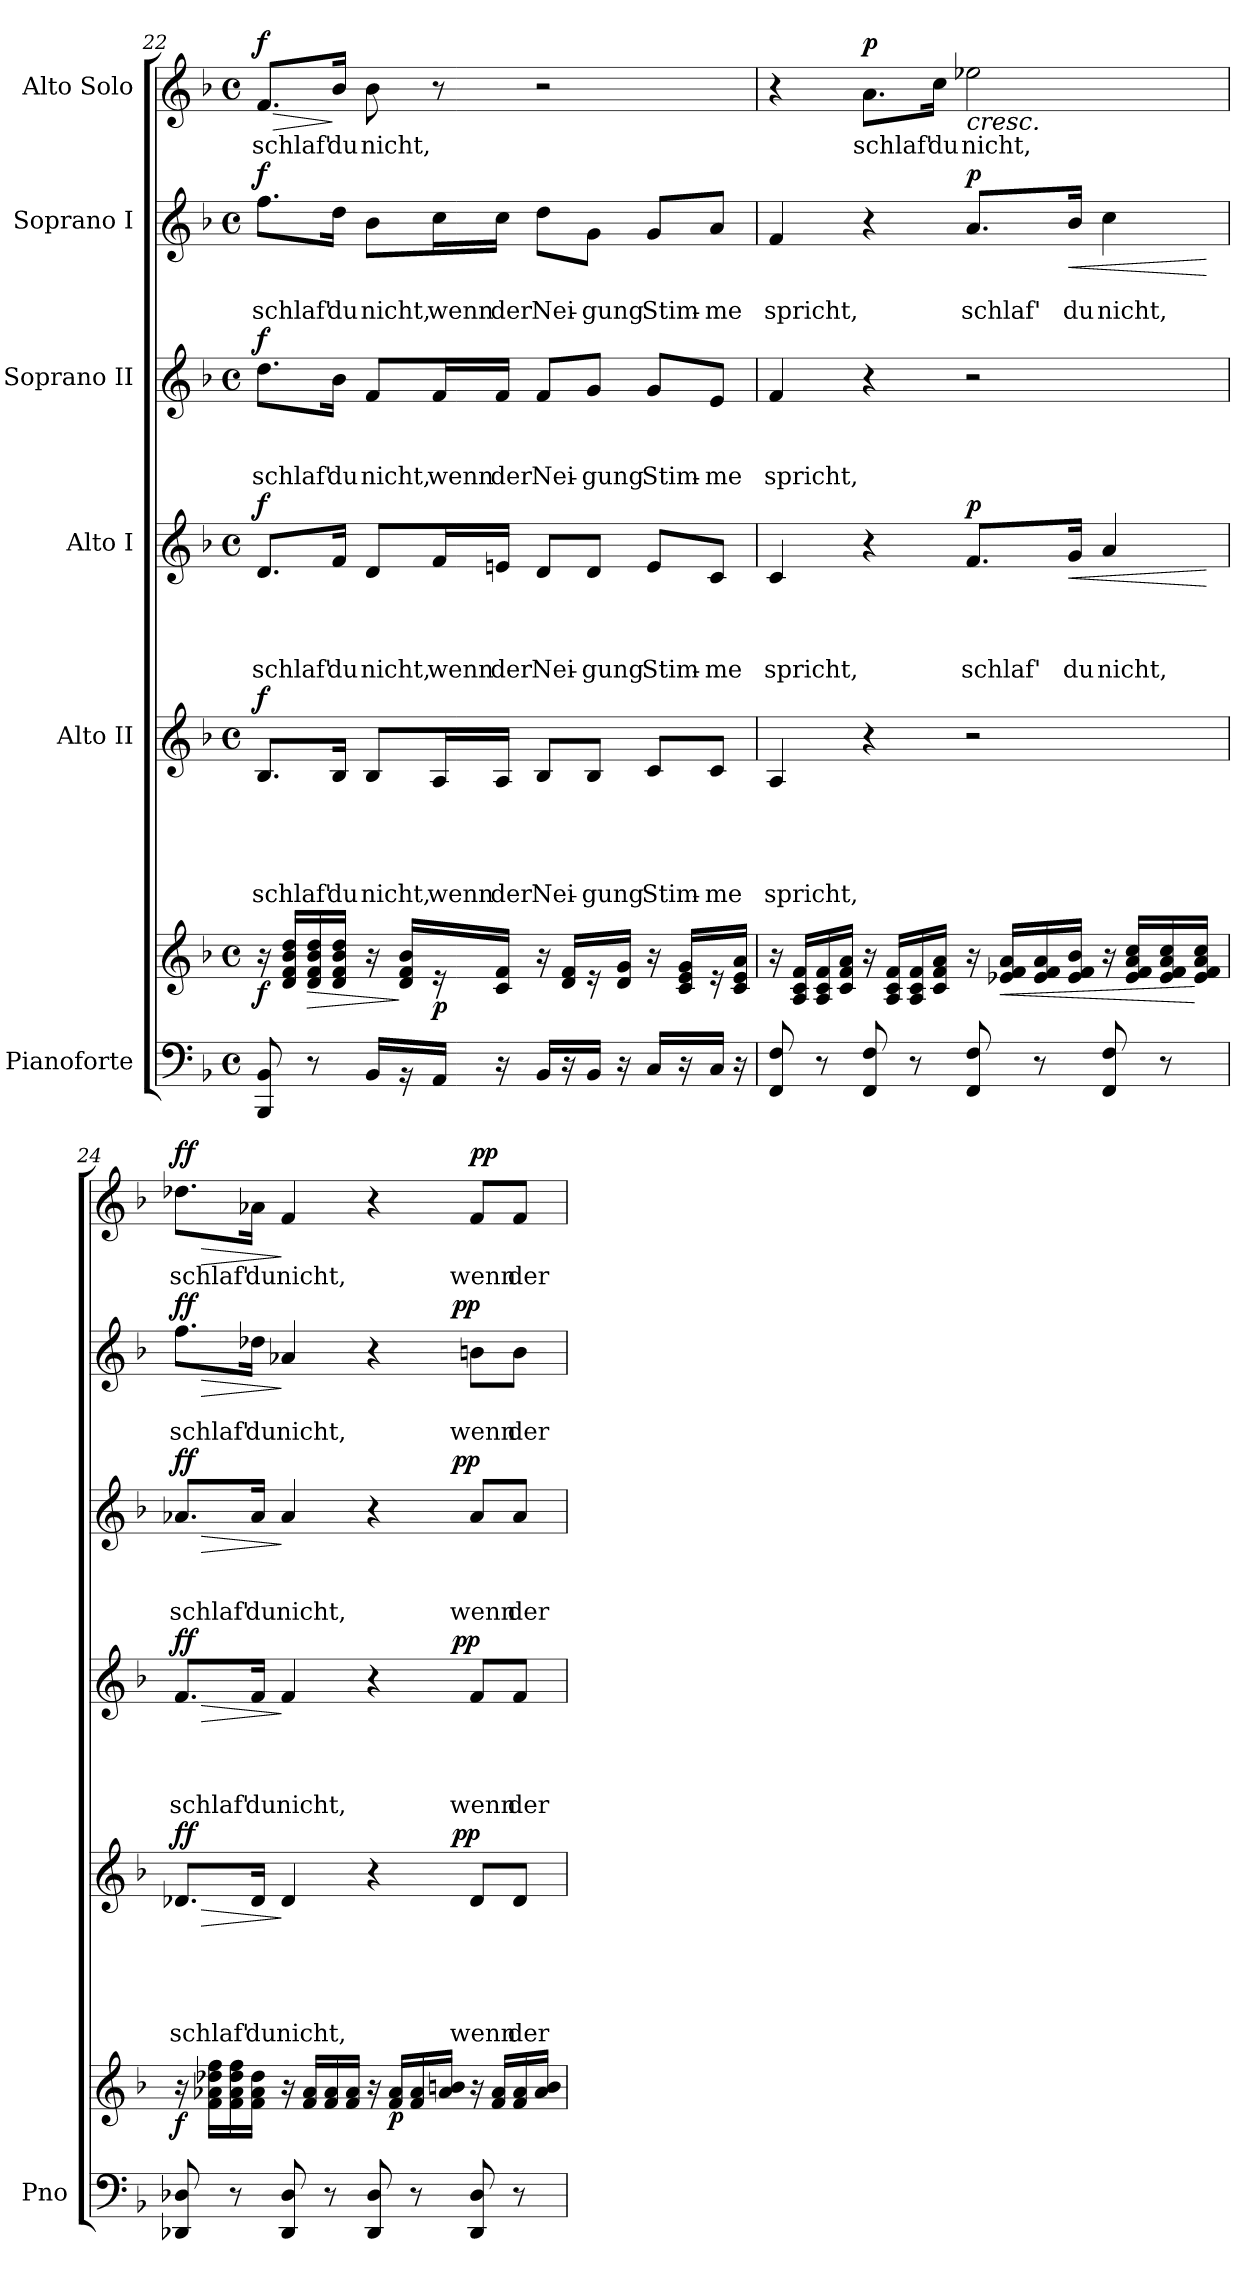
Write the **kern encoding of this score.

**kern	**kern	**dynam	**kern	**text	**text	**text	**text	**text	**dynam	**kern	**text	**text	**text	**text	**dynam	**kern	**text	**text	**text	**dynam	**kern	**text	**text	**dynam	**kern	**text	**dynam
*part6	*part6	*part6	*part5	*part5	*part5	*part5	*part5	*part5	*part5	*part4	*part4	*part4	*part4	*part4	*part4	*part3	*part3	*part3	*part3	*part3	*part2	*part2	*part2	*part2	*part1	*part1	*part1
*staff7	*staff6	*staff6/7	*staff5	*staff5	*staff5	*staff5	*staff5	*staff5	*staff5	*staff4	*staff4	*staff4	*staff4	*staff4	*staff4	*staff3	*staff3	*staff3	*staff3	*staff3	*staff2	*staff2	*staff2	*staff2	*staff1	*staff1	*staff1
*I"Pianoforte	*	*	*I"Alto II	*	*	*	*	*	*	*I"Alto I	*	*	*	*	*	*I"Soprano II	*	*	*	*	*I"Soprano I	*	*	*	*I"Alto Solo	*	*
*I'Pno	*	*	*	*	*	*	*	*	*	*	*	*	*	*	*	*	*	*	*	*	*	*	*	*	*	*	*
!!LO:PB:g=z
*clefF4	*clefG2	*	*clefG2	*	*	*	*	*	*	*clefG2	*	*	*	*	*	*clefG2	*	*	*	*	*clefG2	*	*	*	*clefG2	*	*
*k[b-]	*k[b-]	*	*k[b-]	*	*	*	*	*	*	*k[b-]	*	*	*	*	*	*k[b-]	*	*	*	*	*k[b-]	*	*	*	*k[b-]	*	*
*F:	*F:	*	*F:	*	*	*	*	*	*	*F:	*	*	*	*	*	*F:	*	*	*	*	*F:	*	*	*	*F:	*	*
*M4/4	*M4/4	*	*M4/4	*	*	*	*	*	*	*M4/4	*	*	*	*	*	*M4/4	*	*	*	*	*M4/4	*	*	*	*M4/4	*	*
*met(c)	*met(c)	*	*met(c)	*	*	*	*	*	*	*met(c)	*	*	*	*	*	*met(c)	*	*	*	*	*met(c)	*	*	*	*met(c)	*	*
=22	=22	=22	=22	=22	=22	=22	=22	=22	=22	=22	=22	=22	=22	=22	=22	=22	=22	=22	=22	=22	=22	=22	=22	=22	=22	=22	=22
!	!	!LO:DY:b	!	!	!	!	!	!	!LO:DY:b	!	!	!	!	!	!LO:DY:b	!	!	!	!	!LO:DY:b	!	!	!	!LO:DY:b	!	!	!LO:HP:b
!	!	!	!	!	!	!	!	!	!	!	!	!	!	!	!	!	!	!	!	!	!	!	!	!	!	!	!LO:DY:n=1:a
8BBB-/ 8BB-/	16r	f	8.B-/L	.	.	.	.	schlaf'	f	8.d/L	.	.	.	schlaf'	f	8.dd\L	.	.	schlaf'	f	8.ff\L	.	schlaf'	f	8.f/L	schlaf'	> f
.	16d/ 16f/ 16b-/ 16dd/LL	.	.	.	.	.	.	.	.	.	.	.	.	.	.	.	.	.	.	.	.	.	.	.	.	.	.
!	!	!LO:HP:b	!	!	!	!	!	!	!	!	!	!	!	!	!	!	!	!	!	!	!	!	!	!	!	!	!
8r	16d/ 16f/ 16b-/ 16dd/	>	.	.	.	.	.	.	.	.	.	.	.	.	.	.	.	.	.	.	.	.	.	.	.	.	.
.	16d/ 16f/ 16b-/ 16dd/JJ	.	16B-/Jk	.	.	.	.	du	.	16f/Jk	.	.	.	du	.	16b-\Jk	.	.	du	.	16dd\Jk	.	du	.	16b-/Jk	du	]
16BB-/LL	16r	.	8B-/L	.	.	.	.	nicht,	.	8d/L	.	.	.	nicht,	.	8f/L	.	.	nicht,	.	8b-\L	.	nicht,	.	8b-\	nicht,	.
16r	16d/ 16f/ 16b-/LL	]	.	.	.	.	.	.	.	.	.	.	.	.	.	.	.	.	.	.	.	.	.	.	.	.	.
!	!	!LO:DY:b	!	!	!	!	!	!	!	!	!	!	!	!	!	!	!	!	!	!	!	!	!	!	!	!	!
16AA/JJ	16r	p	16A/L	.	.	.	.	wenn	.	16f/L	.	.	.	wenn	.	16f/L	.	.	wenn	.	16cc\L	.	wenn	.	8r	.	.
16r	16c/ 16f/JJ	.	16A/JJ	.	.	.	.	der	.	16en/JJ	.	.	.	der	.	16f/JJ	.	.	der	.	16cc\JJ	.	der	.	.	.	.
16BB-/LL	16r	.	8B-/L	.	.	.	.	Nei-	.	8d/L	.	.	.	Nei-	.	8f/L	.	.	Nei-	.	8dd\L	.	Nei-	.	2r	.	.
16r	16d/ 16f/LL	.	.	.	.	.	.	.	.	.	.	.	.	.	.	.	.	.	.	.	.	.	.	.	.	.	.
16BB-/JJ	16r	.	8B-/J	.	.	.	.	-gung	.	8d/J	.	.	.	-gung	.	8g/J	.	.	-gung	.	8g\J	.	-gung	.	.	.	.
16r	16d/ 16g/JJ	.	.	.	.	.	.	.	.	.	.	.	.	.	.	.	.	.	.	.	.	.	.	.	.	.	.
16C/LL	16r	.	8c/L	.	.	.	.	Stim-	.	8e/L	.	.	.	Stim-	.	8g/L	.	.	Stim-	.	8g/L	.	Stim-	.	.	.	.
16r	16c/ 16e/ 16g/LL	.	.	.	.	.	.	.	.	.	.	.	.	.	.	.	.	.	.	.	.	.	.	.	.	.	.
16C/JJ	16r	.	8c/J	.	.	.	.	-me	.	8c/J	.	.	.	-me	.	8e/J	.	.	-me	.	8a/J	.	-me	.	.	.	.
16r	16c/ 16e/ 16a/JJ	.	.	.	.	.	.	.	.	.	.	.	.	.	.	.	.	.	.	.	.	.	.	.	.	.	.
=23	=23	=23	=23	=23	=23	=23	=23	=23	=23	=23	=23	=23	=23	=23	=23	=23	=23	=23	=23	=23	=23	=23	=23	=23	=23	=23	=23
8FF/ 8F/	16r	.	4A/	.	.	.	.	spricht,	.	4c/	.	.	.	spricht,	.	4f/	.	.	spricht,	.	4f/	.	spricht,	.	4r	.	.
.	16A/ 16c/ 16f/LL	.	.	.	.	.	.	.	.	.	.	.	.	.	.	.	.	.	.	.	.	.	.	.	.	.	.
8r	16A/ 16c/ 16f/	.	.	.	.	.	.	.	.	.	.	.	.	.	.	.	.	.	.	.	.	.	.	.	.	.	.
.	16c/ 16f/ 16a/JJ	.	.	.	.	.	.	.	.	.	.	.	.	.	.	.	.	.	.	.	.	.	.	.	.	.	.
!	!	!	!	!	!	!	!	!	!	!	!	!	!	!	!	!	!	!	!	!	!	!	!	!	!	!	!LO:DY:a
8FF/ 8F/	16r	.	4r	.	.	.	.	.	.	4r	.	.	.	.	.	4r	.	.	.	.	4r	.	.	.	8.a\L	schlaf'	p
.	16A/ 16c/ 16f/LL	.	.	.	.	.	.	.	.	.	.	.	.	.	.	.	.	.	.	.	.	.	.	.	.	.	.
8r	16A/ 16c/ 16f/	.	.	.	.	.	.	.	.	.	.	.	.	.	.	.	.	.	.	.	.	.	.	.	.	.	.
.	16c/ 16f/ 16a/JJ	.	.	.	.	.	.	.	.	.	.	.	.	.	.	.	.	.	.	.	.	.	.	.	16cc\Jk	du	.
!	!	!	!	!	!	!	!	!	!	!	!	!	!	!	!LO:DY:a	!	!	!	!	!	!	!	!	!LO:DY:a	!	!	!LO:HP:b
8FF/ 8F/	16r	.	2r	.	.	.	.	.	.	8.f/L	.	.	.	schlaf'	p	2r	.	.	.	.	8.a/L	.	schlaf'	p	2ee-X\	nicht,	<
!	!	!LO:HP:b	!	!	!	!	!	!	!	!	!	!	!	!	!	!	!	!	!	!	!	!	!	!	!	!	!
.	16e-X/ 16f/ 16a/LL	<	.	.	.	.	.	.	.	.	.	.	.	.	.	.	.	.	.	.	.	.	.	.	.	.	.
8r	16e-/ 16f/ 16a/	.	.	.	.	.	.	.	.	.	.	.	.	.	.	.	.	.	.	.	.	.	.	.	.	.	.
!	!	!	!	!	!	!	!	!	!	!	!	!	!	!	!LO:HP:b	!	!	!	!	!	!	!	!	!LO:HP:b	!	!	!
.	16e-/ 16f/ 16b-/JJ	.	.	.	.	.	.	.	.	16g/Jk	.	.	.	du	<	.	.	.	.	.	16b-/Jk	.	du	<	.	.	.
8FF/ 8F/	16r	.	.	.	.	.	.	.	.	4a/	.	.	.	nicht,	.	.	.	.	.	.	4cc\	.	nicht,	.	.	.	.
.	16e-/ 16f/ 16a/ 16cc/LL	.	.	.	.	.	.	.	.	.	.	.	.	.	.	.	.	.	.	.	.	.	.	.	.	.	.
8r	16e-/ 16f/ 16a/ 16cc/	.	.	.	.	.	.	.	.	.	.	.	.	.	.	.	.	.	.	.	.	.	.	.	.	.	.
.	16e-/ 16f/ 16a/ 16cc/JJ	[	.	.	.	.	.	.	.	.	.	.	.	.	.	.	.	.	.	.	.	.	.	.	.	.	.
.	.	.	.	.	.	.	.	.	.	.	.	.	.	.	[	.	.	.	.	.	.	.	.	[	.	.	.
=24	=24	=24	=24	=24	=24	=24	=24	=24	=24	=24	=24	=24	=24	=24	=24	=24	=24	=24	=24	=24	=24	=24	=24	=24	=24	=24	=24
!	!	!LO:DY:b	!	!	!	!	!	!	!LO:HP:b	!	!	!	!	!	!LO:HP:b	!	!	!	!	!LO:HP:b	!	!	!	!LO:HP:b	!	!	!LO:HP:b
!	!	!	!	!	!	!	!	!	!LO:DY:n=1:b	!	!	!	!	!	!LO:DY:n=1:b	!	!	!	!	!LO:DY:n=1:b	!	!	!	!LO:DY:n=1:b	!	!	!LO:DY:n=1:a
*	*	*	*^	*	*	*	*	*	*	*^	*	*	*	*	*	*^	*	*	*	*	*^	*	*	*	*	*	*
8DD-X/ 8D-X/	16r	f	8.d-X/L	2ryy	.	.	.	.	schlaf'	> ff	8.f/L	2ryy	.	.	.	schlaf'	> ff	8.a-X/L	2ryy	.	.	schlaf'	> ff	8.ff\L	2ryy	.	schlaf'	> ff	8.dd-X\L	schlaf'	> ff
.	16f\ 16a-X\ 16dd-X\ 16ff\LL	.	.	.	.	.	.	.	.	.	.	.	.	.	.	.	.	.	.	.	.	.	.	.	.	.	.	.	.	.	.
8r	16f\ 16a-\ 16dd-\ 16ff\	.	.	.	.	.	.	.	.	.	.	.	.	.	.	.	.	.	.	.	.	.	.	.	.	.	.	.	.	.	.
.	16f\ 16a-\ 16dd-\JJ	.	16d-/Jk	.	.	.	.	.	du	.	16f/Jk	.	.	.	.	du	.	16a-/Jk	.	.	.	du	.	16dd-X\Jk	.	.	du	.	16a-X\Jk	du	[
8DD-/ 8D-/	16r	.	4d-/	.	.	.	.	.	nicht,	]	4f/	.	.	.	.	nicht,	]	4a-/	.	.	.	nicht,	]	4a-X/	.	.	nicht,	]	4f/	nicht,	]
.	16f/ 16a-/LL	.	.	.	.	.	.	.	.	.	.	.	.	.	.	.	.	.	.	.	.	.	.	.	.	.	.	.	.	.	.
8r	16f/ 16a-/	.	.	.	.	.	.	.	.	.	.	.	.	.	.	.	.	.	.	.	.	.	.	.	.	.	.	.	.	.	.
.	16f/ 16a-/JJ	.	.	.	.	.	.	.	.	.	.	.	.	.	.	.	.	.	.	.	.	.	.	.	.	.	.	.	.	.	.
8DD-/ 8D-/	16r	.	4r	8..ryy	.	.	.	.	.	.	4r	8..ryy	.	.	.	.	.	4r	8..ryy	.	.	.	.	4r	8..ryy	.	.	.	4r	.	.
!	!	!LO:DY:b	!	!	!	!	!	!	!	!	!	!	!	!	!	!	!	!	!	!	!	!	!	!	!	!	!	!	!	!	!
.	16f/ 16a-/LL	p	.	.	.	.	.	.	.	.	.	.	.	.	.	.	.	.	.	.	.	.	.	.	.	.	.	.	.	.	.
8r	16f/ 16a-/	.	.	.	.	.	.	.	.	.	.	.	.	.	.	.	.	.	.	.	.	.	.	.	.	.	.	.	.	.	.
.	16a-/ 16bn/JJ	.	.	.	.	.	.	.	.	.	.	.	.	.	.	.	.	.	.	.	.	.	.	.	.	.	.	.	.	.	.
!	!	!	!	!	!	!	!	!	!	!LO:DY:n=2:a	!	!	!	!	!	!	!LO:DY:n=2:a	!	!	!	!	!	!LO:DY:n=2:a	!	!	!	!	!LO:DY:n=2:a	!	!	!
.	.	.	.	4ryy	.	.	.	.	.	pp	.	4ryy	.	.	.	.	pp	.	4ryy	.	.	.	pp	.	4ryy	.	.	pp	.	.	.
!	!	!	!	!	!	!	!	!	!	!	!	!	!	!	!	!	!	!	!	!	!	!	!	!	!	!	!	!	!	!	!LO:DY:n=2:a
8DD-/ 8D-/	16r	.	8d-/L	.	.	.	.	.	wenn	.	8f/L	.	.	.	.	wenn	.	8a-/L	.	.	.	wenn	.	8bn\L	.	.	wenn	.	8f/L	wenn	pp
.	16f/ 16a-/LL	.	.	.	.	.	.	.	.	.	.	.	.	.	.	.	.	.	.	.	.	.	.	.	.	.	.	.	.	.	.
8r	16f/ 16a-/	.	8d-/J	.	.	.	.	.	der	.	8f/J	.	.	.	.	der	.	8a-/J	.	.	.	der	.	8b\J	.	.	der	.	8f/J	der	.
.	16a-/ 16b/JJ	.	.	.	.	.	.	.	.	.	.	.	.	.	.	.	.	.	.	.	.	.	.	.	.	.	.	.	.	.	.
.	.	.	.	32ryy	.	.	.	.	.	.	.	32ryy	.	.	.	.	.	.	32ryy	.	.	.	.	.	32ryy	.	.	.	.	.	.
*	*	*	*v	*v	*	*	*	*	*	*	*	*	*	*	*	*	*	*v	*v	*	*	*	*	*v	*v	*	*	*	*	*	*
*	*	*	*	*	*	*	*	*	*	*v	*v	*	*	*	*	*	*	*	*	*	*	*	*	*	*	*	*	*
=	=	=	=	=	=	=	=	=	=	=	=	=	=	=	=	=	=	=	=	=	=	=	=	=	=	=	=
*-	*-	*-	*-	*-	*-	*-	*-	*-	*-	*-	*-	*-	*-	*-	*-	*-	*-	*-	*-	*-	*-	*-	*-	*-	*-	*-	*-
